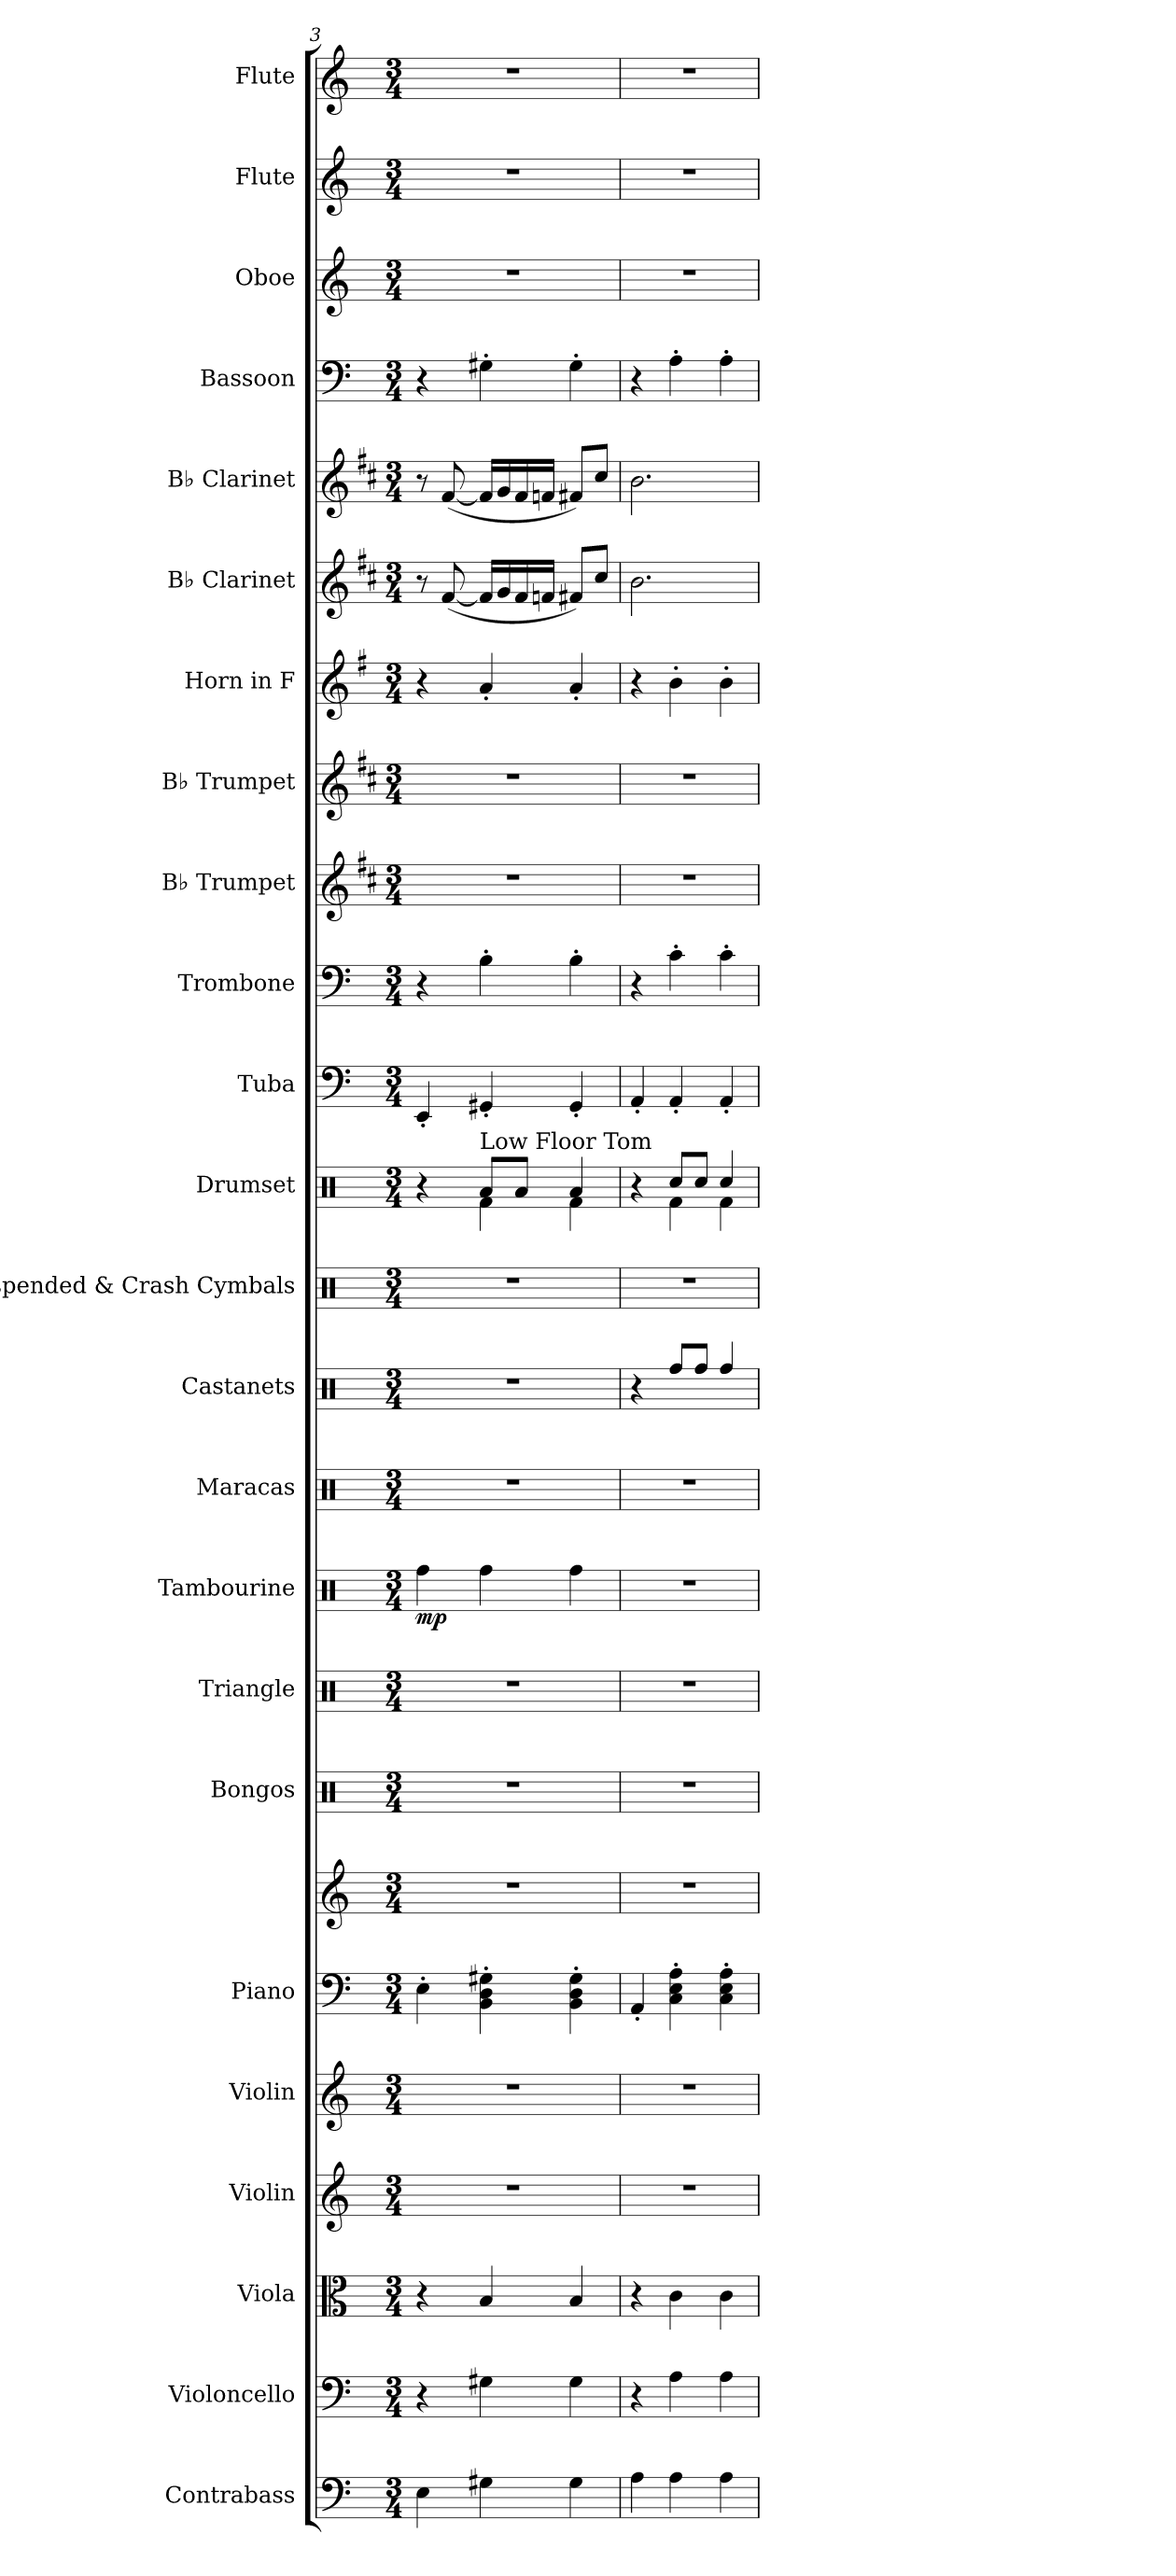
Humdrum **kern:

**kern	**kern	**kern	**kern	**kern	**kern	**kern	**kern	**kern	**kern	**dynam	**kern	**kern	**kern	**kern	**kern	**kern	**kern	**kern	**kern	**kern	**kern	**kern	**kern	**kern	**kern
*part24	*part23	*part22	*part21	*part20	*part19	*part19	*part18	*part17	*part16	*part16	*part15	*part14	*part13	*part12	*part11	*part10	*part9	*part8	*part7	*part6	*part5	*part4	*part3	*part2	*part1
*staff25	*staff24	*staff23	*staff22	*staff21	*staff20	*staff19	*staff18	*staff17	*staff16	*staff16	*staff15	*staff14	*staff13	*staff12	*staff11	*staff10	*staff9	*staff8	*staff7	*staff6	*staff5	*staff4	*staff3	*staff2	*staff1
*I"Contrabass	*I"Violoncello	*I"Viola	*I"Violin	*I"Violin	*I"Piano	*	*I"Bongos	*I"Triangle	*I"Tambourine	*	*I"Maracas	*I"Castanets	*I"Suspended &amp; Crash Cymbals	*I"Drumset	*I"Tuba	*I"Trombone	*I"B♭ Trumpet	*I"B♭ Trumpet	*I"Horn in F	*I"B♭ Clarinet	*I"B♭ Clarinet	*I"Bassoon	*I"Oboe	*I"Flute	*I"Flute
*I'Cb.	*I'Vc.	*I'Vla.	*I'Vln.	*I'Vln.	*I'Pno.	*	*I'Bon.	*I'Trgl.	*I'Tamb.	*	*I'Mrcs.	*I'Cst.	*I'Cym.	*I'D. Set	*I'Tba.	*I'Tbn.	*I'B♭ Tpt.	*I'B♭ Tpt.	*	*I'B♭ Cl.	*I'B♭ Cl.	*I'Bsn.	*I'Ob.	*I'Fl.	*I'Fl.
*clefF4	*clefF4	*clefC3	*clefG2	*clefG2	*clefF4	*clefG2	*clefX	*clefX	*clefX	*	*clefX	*clefX	*clefX	*clefX	*clefF4	*clefF4	*clefG2	*clefG2	*clefG2	*clefG2	*clefG2	*clefF4	*clefG2	*clefG2	*clefG2
*ITrd7c12	*	*	*	*	*	*	*	*	*	*	*	*	*	*	*	*	*ITrd1c2	*ITrd1c2	*ITrd4c7	*ITrd1c2	*ITrd1c2	*	*	*	*
*k[]	*k[]	*k[]	*k[]	*k[]	*k[]	*k[]	*k[]	*k[]	*k[]	*	*k[]	*k[]	*k[]	*k[]	*k[]	*k[]	*k[]	*k[]	*k[]	*k[]	*k[]	*k[]	*k[]	*k[]	*k[]
*M3/4	*M3/4	*M3/4	*M3/4	*M3/4	*M3/4	*M3/4	*M3/4	*M3/4	*M3/4	*	*M3/4	*M3/4	*M3/4	*M3/4	*M3/4	*M3/4	*M3/4	*M3/4	*M3/4	*M3/4	*M3/4	*M3/4	*M3/4	*M3/4	*M3/4
=3	=3	=3	=3	=3	=3	=3	=3	=3	=3	=3	=3	=3	=3	=3	=3	=3	=3	=3	=3	=3	=3	=3	=3	=3	=3
*	*	*	*	*	*	*	*	*	*	*	*	*	*	*^	*	*	*	*	*	*	*	*	*	*	*
!	!	!	!	!	!	!	!	!	!	!LO:DY:b	!	!	!	!	!	!	!	!	!	!	!	!	!	!	!	!
4EE\	4r	4r	2.r	2.r	4E'\	2.r	2.r	2.r	4Rff\	mp	2.r	2.r	2.r	4r	4ryy	4EE'/	4r	2.r	2.r	4r	8r	8r	4r	2.r	2.r	2.r
.	.	.	.	.	.	.	.	.	.	.	.	.	.	.	.	.	.	.	.	.	([8e/	([8e/	.	.	.	.
!	!	!	!	!	!	!	!	!	!	!	!	!	!	!LO:TX:a:t=Low Floor Tom	!	!	!	!	!	!	!	!	!	!	!	!
4GG#X\	4G#X\	4B/	.	.	4BB\' 4D\' 4G#X\'	.	.	.	4Rff\	.	.	.	.	8Ra/L	4Rf\	4GG#X'/	4B'\	.	.	4d'/	16e/LL]	16e/LL]	4G#X'\	.	.	.
.	.	.	.	.	.	.	.	.	.	.	.	.	.	.	.	.	.	.	.	.	16f/	16f/	.	.	.	.
.	.	.	.	.	.	.	.	.	.	.	.	.	.	8Ra/J	.	.	.	.	.	.	16e/	16e/	.	.	.	.
.	.	.	.	.	.	.	.	.	.	.	.	.	.	.	.	.	.	.	.	.	16e-X/JJ	16e-X/JJ	.	.	.	.
4GG#\	4G#\	4B/	.	.	4BB\' 4D\' 4G#\'	.	.	.	4Rff\	.	.	.	.	4Ra/	4Rf\	4GG#'/	4B'\	.	.	4d'/	8en/L)	8en/L)	4G#'\	.	.	.
.	.	.	.	.	.	.	.	.	.	.	.	.	.	.	.	.	.	.	.	.	8b/J	8b/J	.	.	.	.
=4	=4	=4	=4	=4	=4	=4	=4	=4	=4	=4	=4	=4	=4	=4	=4	=4	=4	=4	=4	=4	=4	=4	=4	=4	=4	=4
4AA\	4r	4r	2.r	2.r	4AA'/	2.r	2.r	2.r	2.r	.	2.r	4r	2.r	4r	4ryy	4AA'/	4r	2.r	2.r	4r	2.a\	2.a\	4r	2.r	2.r	2.r
4AA\	4A\	4c\	.	.	4C\' 4E\' 4A\'	.	.	.	.	.	.	8Rff/L	.	8Rcc/L	4Rf\	4AA'/	4c'\	.	.	4e'\	.	.	4A'\	.	.	.
.	.	.	.	.	.	.	.	.	.	.	.	8Rff/J	.	8Rcc/J	.	.	.	.	.	.	.	.	.	.	.	.
4AA\	4A\	4c\	.	.	4C\' 4E\' 4A\'	.	.	.	.	.	.	4Rff/	.	4Rcc/	4Rf\	4AA'/	4c'\	.	.	4e'\	.	.	4A'\	.	.	.
*	*	*	*	*	*	*	*	*	*	*	*	*	*	*v	*v	*	*	*	*	*	*	*	*	*	*	*
=	=	=	=	=	=	=	=	=	=	=	=	=	=	=	=	=	=	=	=	=	=	=	=	=	=
*-	*-	*-	*-	*-	*-	*-	*-	*-	*-	*-	*-	*-	*-	*-	*-	*-	*-	*-	*-	*-	*-	*-	*-	*-	*-
